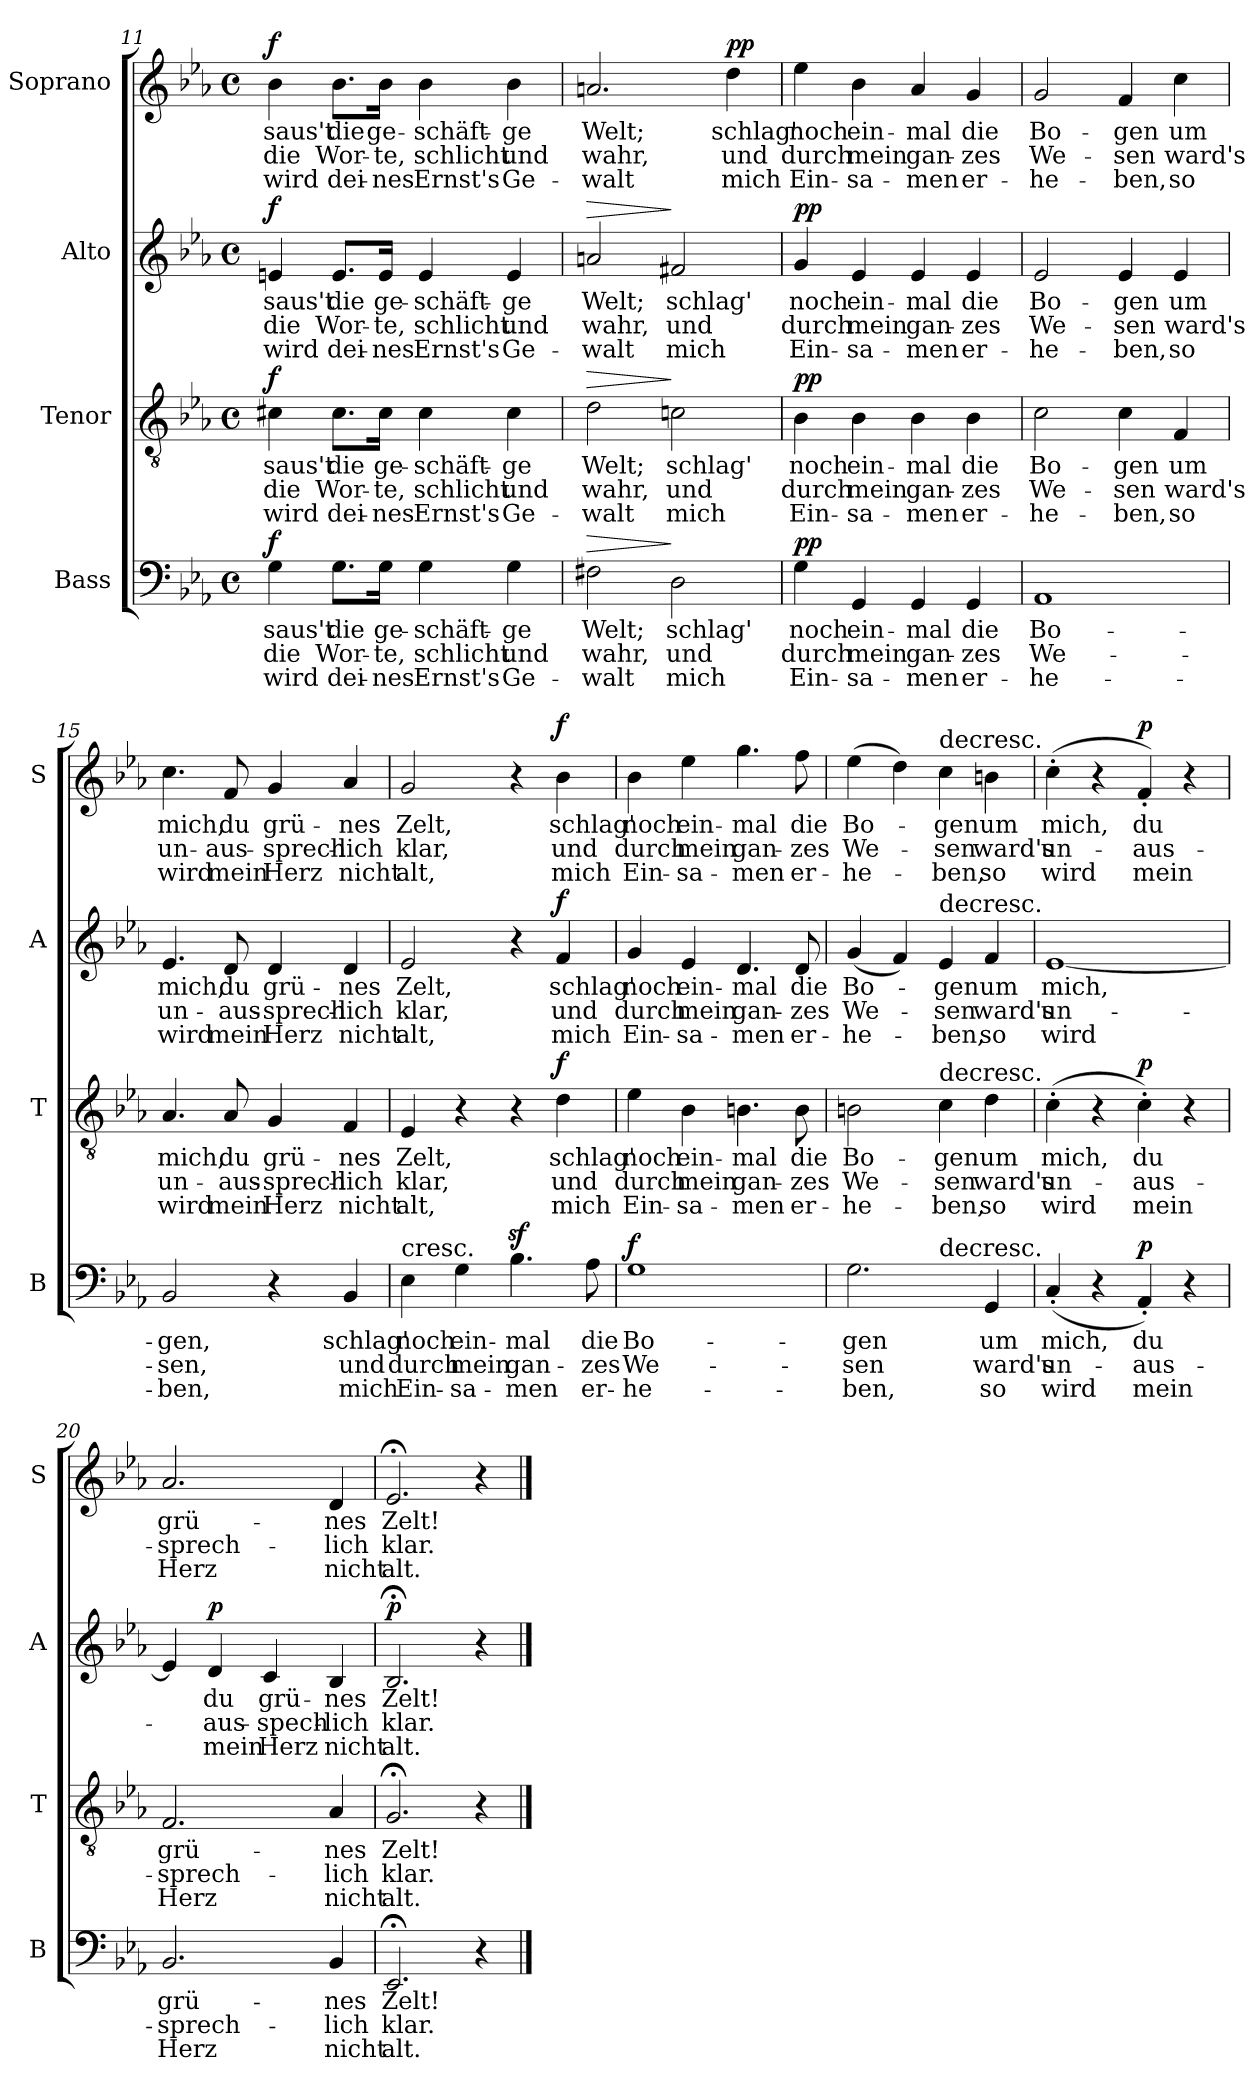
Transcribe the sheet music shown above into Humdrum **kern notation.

**kern	**text	**text	**text	**dynam	**kern	**text	**text	**text	**dynam	**kern	**text	**text	**text	**dynam	**kern	**text	**text	**text	**dynam
*part4	*part4	*part4	*part4	*part4	*part3	*part3	*part3	*part3	*part3	*part2	*part2	*part2	*part2	*part2	*part1	*part1	*part1	*part1	*part1
*staff4	*staff4	*staff4	*staff4	*staff4	*staff3	*staff3	*staff3	*staff3	*staff3	*staff2	*staff2	*staff2	*staff2	*staff2	*staff1	*staff1	*staff1	*staff1	*staff1
*I"Bass	*	*	*	*	*I"Tenor	*	*	*	*	*I"Alto	*	*	*	*	*I"Soprano	*	*	*	*
*I'B	*	*	*	*	*I'T	*	*	*	*	*I'A	*	*	*	*	*I'S	*	*	*	*
*clefF4	*	*	*	*	*clefGv2	*	*	*	*	*clefG2	*	*	*	*	*clefG2	*	*	*	*
*k[b-e-a-]	*	*	*	*	*k[b-e-a-]	*	*	*	*	*k[b-e-a-]	*	*	*	*	*k[b-e-a-]	*	*	*	*
*E-:	*	*	*	*	*E-:	*	*	*	*	*E-:	*	*	*	*	*E-:	*	*	*	*
*M4/4	*	*	*	*	*M4/4	*	*	*	*	*M4/4	*	*	*	*	*M4/4	*	*	*	*
*met(c)	*	*	*	*	*met(c)	*	*	*	*	*met(c)	*	*	*	*	*met(c)	*	*	*	*
=11	=11	=11	=11	=11	=11	=11	=11	=11	=11	=11	=11	=11	=11	=11	=11	=11	=11	=11	=11
!	!	!	!	!LO:DY:a	!	!	!	!	!LO:DY:a	!	!	!	!	!LO:DY:a	!	!	!	!	!LO:DY:a
4G	saus't	die	wird	f	4c#X	saus't	die	wird	f	4en	saus't	die	wird	f	4b-	saus't	die	wird	f
8.G\L	die	Wor-	dei-	.	8.c#\L	die	Wor-	dei-	.	8.e/L	die	Wor-	dei-	.	8.b-\L	die	Wor-	dei-	.
16G\Jk	ge-	-te,	-nes	.	16c#\Jk	ge-	-te,	-nes	.	16e/Jk	ge-	-te,	-nes	.	16b-\Jk	ge-	-te,	-nes	.
4G	-schäft-	schlicht	Ernst's	.	4c#	-schäft-	schlicht	Ernst's	.	4e	-schäft-	schlicht	Ernst's	.	4b-	-schäft-	schlicht	Ernst's	.
4G	-ge	und	Ge-	.	4c#	-ge	und	Ge-	.	4e	-ge	und	Ge-	.	4b-	-ge	und	Ge-	.
=12	=12	=12	=12	=12	=12	=12	=12	=12	=12	=12	=12	=12	=12	=12	=12	=12	=12	=12	=12
!	!	!	!	!LO:HP:a	!	!	!	!	!LO:HP:a	!	!	!	!	!LO:HP:a	!	!	!	!	!
2F#X	Welt;	wahr,	-walt	>	2d	Welt;	wahr,	-walt	>	2an	Welt;	wahr,	-walt	>	2.an	Welt;	wahr,	-walt	.
2D	schlag'	und	mich	]	2cn	schlag'	und	mich	]	2f#X	schlag'	und	mich	]	.	.	.	.	.
!	!	!	!	!	!	!	!	!	!	!	!	!	!	!	!	!	!	!	!LO:DY:a
.	.	.	.	.	.	.	.	.	.	.	.	.	.	.	4dd	schlag'	und	mich	pp
=13	=13	=13	=13	=13	=13	=13	=13	=13	=13	=13	=13	=13	=13	=13	=13	=13	=13	=13	=13
!	!	!	!	!LO:DY:a	!	!	!	!	!LO:DY:a	!	!	!	!	!LO:DY:a	!	!	!	!	!
4G	noch	durch	Ein-	pp	4B-	noch	durch	Ein-	pp	4g	noch	durch	Ein-	pp	4ee-	noch	durch	Ein-	.
4GG	ein-	mein	-sa-	.	4B-	ein-	mein	-sa-	.	4e-	ein-	mein	-sa-	.	4b-	ein-	mein	-sa-	.
4GG	-mal	gan-	-men	.	4B-	-mal	gan-	-men	.	4e-	-mal	gan-	-men	.	4a-	-mal	gan-	-men	.
4GG	die	-zes	er-	.	4B-	die	-zes	er-	.	4e-	die	-zes	er-	.	4g	die	-zes	er-	.
=14	=14	=14	=14	=14	=14	=14	=14	=14	=14	=14	=14	=14	=14	=14	=14	=14	=14	=14	=14
1AA-	Bo-	We-	-he-	.	2c	Bo-	We-	-he-	.	2e-	Bo-	We-	-he-	.	2g	Bo-	We-	-he-	.
.	.	.	.	.	4c	-gen	-sen	-ben,	.	4e-	-gen	-sen	-ben,	.	4f	-gen	-sen	-ben,	.
.	.	.	.	.	4F	um	ward's	so	.	4e-	um	ward's	so	.	4cc	um	ward's	so	.
=15	=15	=15	=15	=15	=15	=15	=15	=15	=15	=15	=15	=15	=15	=15	=15	=15	=15	=15	=15
2BB-	-gen,	-sen,	-ben,	.	4.A-	mich,	un-	wird	.	4.e-	mich,	un-	wird	.	4.cc	mich,	un-	wird	.
.	.	.	.	.	8A-	du	-aus-	mein	.	8d	du	-aus-	mein	.	8f	du	-aus-	mein	.
4r	.	.	.	.	4G	grü-	-sprech-	Herz	.	4d	grü-	-sprech-	Herz	.	4g	grü-	-sprech-	Herz	.
4BB-	schlag'	und	mich	.	4F	-nes	-lich	nicht	.	4d	-nes	-lich	nicht	.	4a-	-nes	-lich	nicht	.
=16	=16	=16	=16	=16	=16	=16	=16	=16	=16	=16	=16	=16	=16	=16	=16	=16	=16	=16	=16
!LO:TX:a:t=cresc.	!	!	!	!	!	!	!	!	!	!	!	!	!	!	!	!	!	!	!
4E-	noch	durch	Ein-	.	4E-	Zelt,	klar,	alt,	.	2e-	Zelt,	klar,	alt,	.	2g	Zelt,	klar,	alt,	.
4G	ein-	mein	-sa-	.	4r	.	.	.	.	.	.	.	.	.	.	.	.	.	.
4.B-z>	-mal	gan-	-men	.	4r	.	.	.	.	4r	.	.	.	.	4r	.	.	.	.
!	!	!	!	!	!	!	!	!	!LO:DY:a	!	!	!	!	!LO:DY:a	!	!	!	!	!LO:DY:a
.	.	.	.	.	4d	schlag'	und	mich	f	4f	schlag'	und	mich	f	4b-	schlag'	und	mich	f
8A-	die	-zes	er-	.	.	.	.	.	.	.	.	.	.	.	.	.	.	.	.
=17	=17	=17	=17	=17	=17	=17	=17	=17	=17	=17	=17	=17	=17	=17	=17	=17	=17	=17	=17
!	!	!	!	!LO:DY:a	!	!	!	!	!	!	!	!	!	!	!	!	!	!	!
1G	Bo-	We-	-he-	f	4e-	noch	durch	Ein-	.	4g	noch	durch	Ein-	.	4b-	noch	durch	Ein-	.
.	.	.	.	.	4B-	ein-	mein	-sa-	.	4e-	ein-	mein	-sa-	.	4ee-	ein-	mein	-sa-	.
.	.	.	.	.	4.Bn	-mal	gan-	-men	.	4.d	-mal	gan-	-men	.	4.gg	-mal	gan-	-men	.
.	.	.	.	.	8B	die	-zes	er-	.	8d	die	-zes	er-	.	8ff	die	-zes	er-	.
=18	=18	=18	=18	=18	=18	=18	=18	=18	=18	=18	=18	=18	=18	=18	=18	=18	=18	=18	=18
*^	*	*	*	*	*	*	*	*	*	*	*	*	*	*	*	*	*	*	*
2.G	2ryy	-gen	-sen	-ben,	.	2Bn	Bo-	We-	-he-	.	(4g	Bo-	We-	-he-	.	(4ee-	Bo-	We-	-he-	.
.	.	.	.	.	.	.	.	.	.	.	4f)	.	.	.	.	4dd)	.	.	.	.
!	!	!	!	!	!	!	!	!	!	!	!	!	!	!	!	!LO:TX:a:t=decresc.	!	!	!	!
!	!	!	!	!	!	!	!	!	!	!	!LO:TX:a:t=decresc.	!	!	!	!	!	!	!	!	!
!	!	!	!	!	!	!LO:TX:a:t=decresc.	!	!	!	!	!	!	!	!	!	!	!	!	!	!
!	!LO:TX:a:t=decresc.	!	!	!	!	!	!	!	!	!	!	!	!	!	!	!	!	!	!	!
.	2ryy	.	.	.	.	4c	-gen	-sen	-ben,	.	4e-	-gen	-sen	-ben,	.	4cc	-gen	-sen	-ben,	.
4GG	.	um	ward's	so	.	4d	um	ward's	so	.	4f	um	ward's	so	.	4bn	um	ward's	so	.
*v	*v	*	*	*	*	*	*	*	*	*	*	*	*	*	*	*	*	*	*	*
=19	=19	=19	=19	=19	=19	=19	=19	=19	=19	=19	=19	=19	=19	=19	=19	=19	=19	=19	=19
(4C'	mich,	un-	wird	.	(4c'	mich,	un-	wird	.	[1e-	mich,	un-	wird	.	(4cc'	mich,	un-	wird	.
4r	.	.	.	.	4r	.	.	.	.	.	.	.	.	.	4r	.	.	.	.
!	!	!	!	!LO:DY:a	!	!	!	!	!LO:DY:a	!	!	!	!	!	!	!	!	!	!LO:DY:a
4AA-')	du	-aus-	mein	p	4c')	du	-aus-	mein	p	.	.	.	.	.	4f')	du	-aus-	mein	p
4r	.	.	.	.	4r	.	.	.	.	.	.	.	.	.	4r	.	.	.	.
=20	=20	=20	=20	=20	=20	=20	=20	=20	=20	=20	=20	=20	=20	=20	=20	=20	=20	=20	=20
2.BB-	grü-	-sprech-	Herz	.	2.F	grü-	-sprech-	Herz	.	4e-]	.	-­	.	.	2.a-	grü-	-sprech-	Herz	.
!	!	!	!	!	!	!	!	!	!	!	!	!	!	!LO:DY:a	!	!	!	!	!
.	.	.	.	.	.	.	.	.	.	4d	du	aus-	mein	p	.	.	.	.	.
.	.	.	.	.	.	.	.	.	.	4c	grü-	-spech-	Herz	.	.	.	.	.	.
4BB-	-nes	-lich	nicht	.	4A-	-nes	-lich	nicht	.	4B-	-nes	-lich	nicht	.	4d	-nes	-lich	nicht	.
=21	=21	=21	=21	=21	=21	=21	=21	=21	=21	=21	=21	=21	=21	=21	=21	=21	=21	=21	=21
!	!	!	!	!	!	!	!	!	!	!	!	!	!	!LO:DY:a	!	!	!	!	!
2.EE-;<	Zelt!	klar.	alt.	.	2.G;<	Zelt!	klar.	alt.	.	2.B-;<	Zelt!	klar.	alt.	p	2.e-;<	Zelt!	klar.	alt.	.
4r	.	.	.	.	4r	.	.	.	.	4r	.	.	.	.	4r	.	.	.	.
==	==	==	==	==	==	==	==	==	==	==	==	==	==	==	==	==	==	==	==
*-	*-	*-	*-	*-	*-	*-	*-	*-	*-	*-	*-	*-	*-	*-	*-	*-	*-	*-	*-
